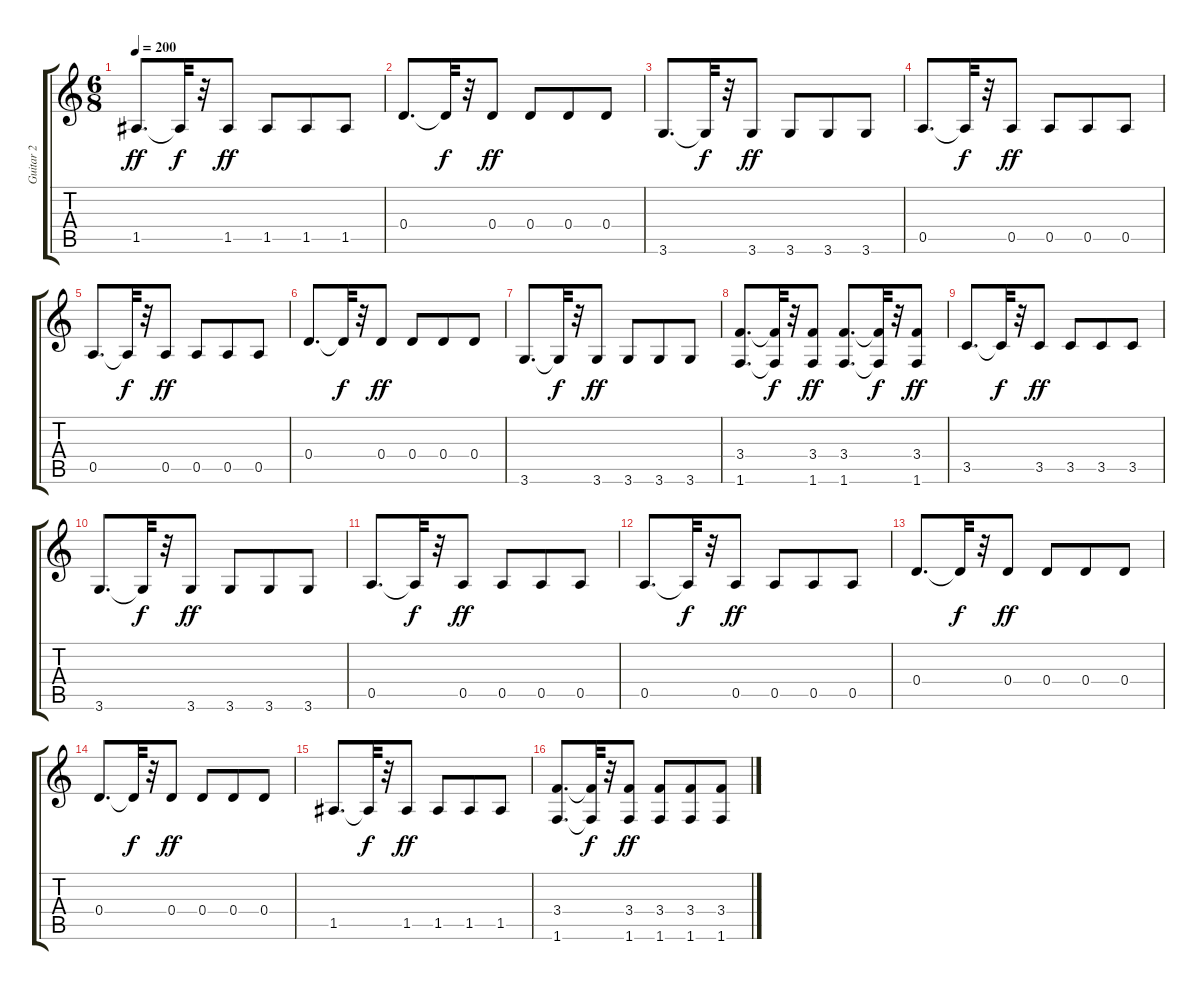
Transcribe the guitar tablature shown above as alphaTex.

\track ("Guitar 2" "Guitar 2") {instrument distortionguitar}
\staff {score tabs}
\tuning (E4 B3 G3 D3 A2 E2) {hide}
\ts (6 8)
\tempo 200
\clef g2
\ks c
1.5.8{d dy ff} 1.5{t}.32{dy f} r.32 1.5.8{dy ff} 1.5.8 1.5.8 1.5.8 |
0.4.8{d} 0.4{t}.32{dy f} r.32 0.4.8{dy ff} 0.4.8 0.4.8 0.4.8 |
3.6.8{d} 3.6{t}.32{dy f} r.32 3.6.8{dy ff} 3.6.8 3.6.8 3.6.8 |
0.5.8{d} 0.5{t}.32{dy f} r.32 0.5.8{dy ff} 0.5.8 0.5.8 0.5.8 |
0.5.8{d} 0.5{t}.32{dy f} r.32 0.5.8{dy ff} 0.5.8 0.5.8 0.5.8 |
0.4.8{d} 0.4{t}.32{dy f} r.32 0.4.8{dy ff} 0.4.8 0.4.8 0.4.8 |
3.6.8{d} 3.6{t}.32{dy f} r.32 3.6.8{dy ff} 3.6.8 3.6.8 3.6.8 |
(3.4 1.6).8{d} (3.4{t} 1.6{t}).32{dy f} r.32 (3.4 1.6).8{dy ff} (3.4 1.6).8{d} (3.4{t} 1.6{t}).32{dy f} r.32 (3.4 1.6).8{dy ff} |
3.5.8{d} 3.5{t}.32{dy f} r.32 3.5.8{dy ff} 3.5.8 3.5.8 3.5.8 |
3.6.8{d} 3.6{t}.32{dy f} r.32 3.6.8{dy ff} 3.6.8 3.6.8 3.6.8 |
0.5.8{d} 0.5{t}.32{dy f} r.32 0.5.8{dy ff} 0.5.8 0.5.8 0.5.8 |
0.5.8{d} 0.5{t}.32{dy f} r.32 0.5.8{dy ff} 0.5.8 0.5.8 0.5.8 |
0.4.8{d} 0.4{t}.32{dy f} r.32 0.4.8{dy ff} 0.4.8 0.4.8 0.4.8 |
0.4.8{d} 0.4{t}.32{dy f} r.32 0.4.8{dy ff} 0.4.8 0.4.8 0.4.8 |
1.5.8{d} 1.5{t}.32{dy f} r.32 1.5.8{dy ff} 1.5.8 1.5.8 1.5.8 |
(3.4 1.6).8{d} (3.4{t} 1.6{t}).32{dy f} r.32 (3.4 1.6).8{dy ff} (3.4 1.6).8 (3.4 1.6).8 (3.4 1.6).8
